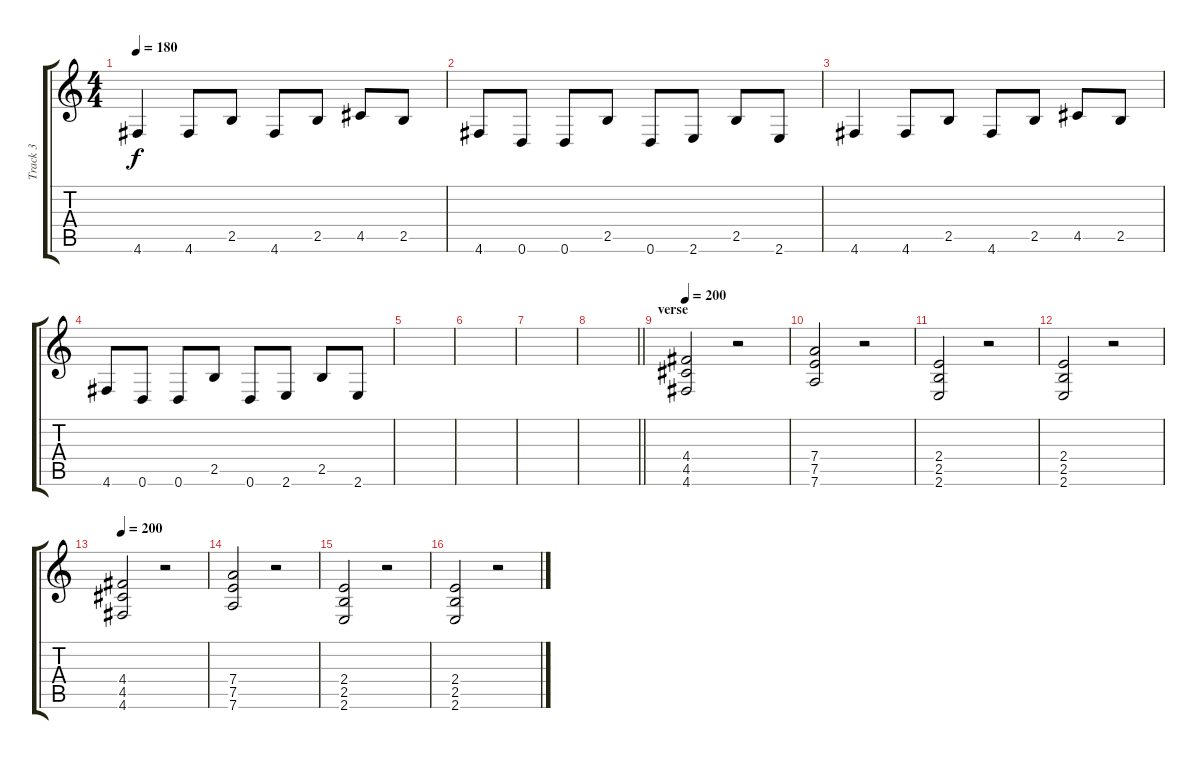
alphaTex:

\track ("Track 3" "Track 3") {instrument distortionguitar}
\staff {score tabs}
\tuning (E4 B3 G3 D3 A2 D2) {hide}
\ts (4 4)
\tempo 180
\clef g2
\ks c
4.6.4{dy f} 4.6.8 2.5.8 4.6.8 2.5.8 4.5.8 2.5.8 |
4.6.8 0.6.8 0.6.8 2.5.8 0.6.8 2.6.8 2.5.8 2.6.8 |
4.6.4 4.6.8 2.5.8 4.6.8 2.5.8 4.5.8 2.5.8 |
4.6.8 0.6.8 0.6.8 2.5.8 0.6.8 2.6.8 2.5.8 2.6.8 |
|
|
|
\barLineRight lightlight
|
\section ("" "verse")
\tempo 200
(4.4 4.5 4.6).2 r.2 |
(7.4 7.5 7.6).2 r.2 |
(2.4 2.5 2.6).2 r.2 |
(2.4 2.5 2.6).2 r.2 |
\tempo 200
(4.4 4.5 4.6).2 r.2 |
(7.4 7.5 7.6).2 r.2 |
(2.4 2.5 2.6).2 r.2 |
(2.4 2.5 2.6).2 r.2
